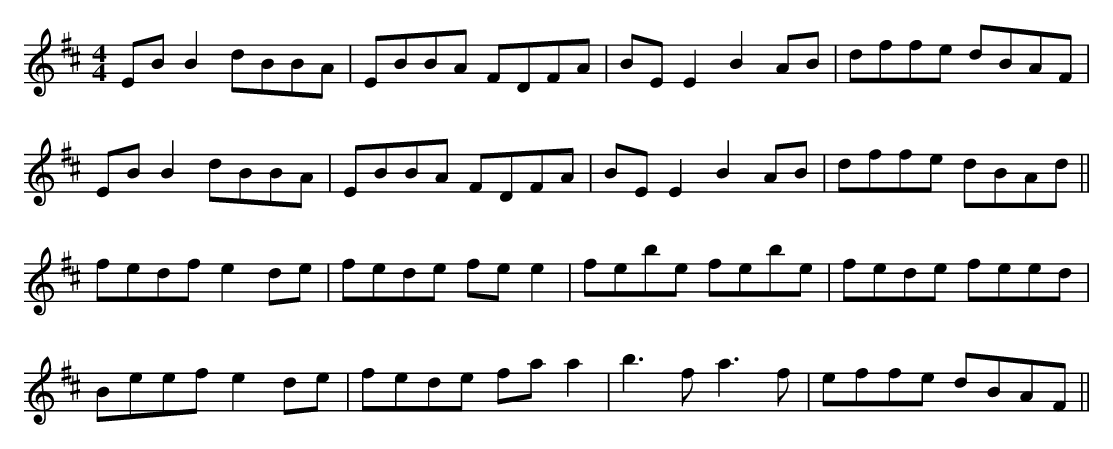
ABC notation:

X:1
M:4/4
K:Edor
EB B2 dBBA|EBBA FDFA|BE E2 B2AB|dffe dBAF|
EB B2 dBBA|EBBA FDFA|BE E2 B2AB|dffe dBAd||
fedf e2de|fede fe e2|febe febe|fede feed|
Beef e2de|fede fa a2|b3f a3f|effe dBAF||
